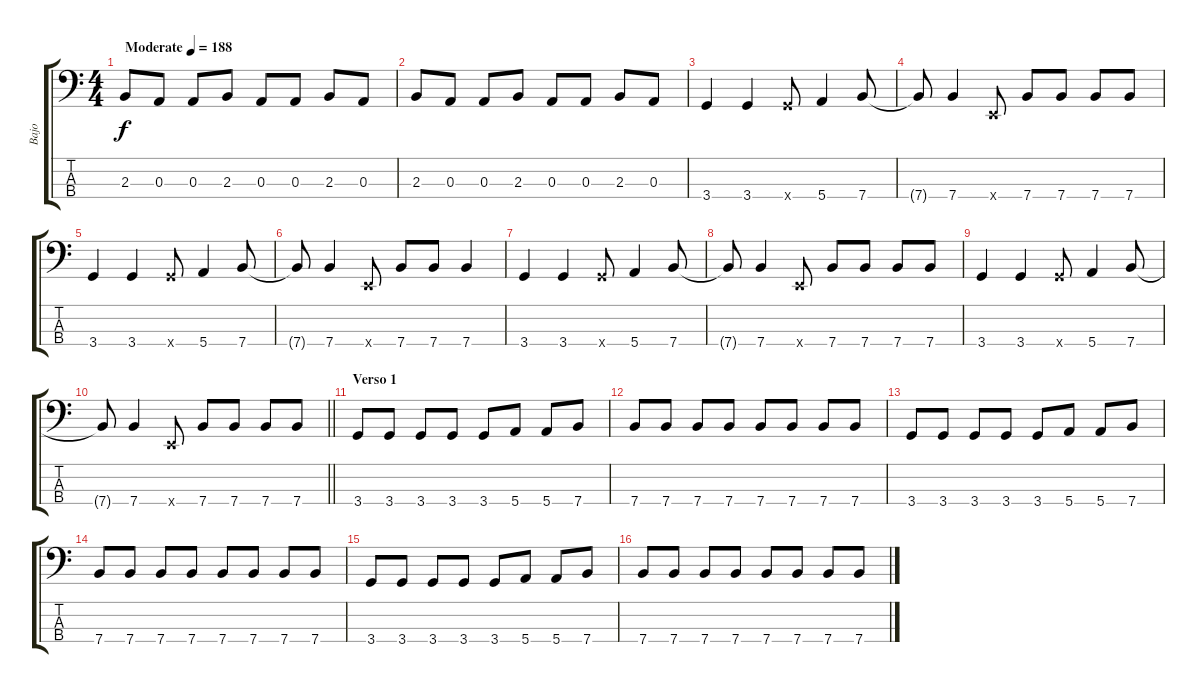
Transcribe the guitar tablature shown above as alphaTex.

\track ("Bajo" "Bajo") {instrument electricbassfinger}
\staff {score tabs}
\tuning (G2 D2 A1 E1) {hide}
\ts (4 4)
\tempo (188 "Moderate")
\clef f4
\ks c
2.3.8{dy f instrument electricbassfinger} 0.3.8 0.3.8 2.3.8 0.3.8 0.3.8 2.3.8 0.3.8 |
2.3.8 0.3.8 0.3.8 2.3.8 0.3.8 0.3.8 2.3.8 0.3.8 |
3.4.4 3.4.4 3.4{x}.8 5.4.4 7.4.8 |
7.4{t}.8 7.4.4 0.4{x}.8 7.4.8 7.4.8 7.4.8 7.4.8 |
3.4.4 3.4.4 3.4{x}.8 5.4.4 7.4.8 |
7.4{t}.8 7.4.4 0.4{x}.8 7.4.8 7.4.8 7.4.4 |
3.4.4 3.4.4 3.4{x}.8 5.4.4 7.4.8 |
7.4{t}.8 7.4.4 0.4{x}.8 7.4.8 7.4.8 7.4.8 7.4.8 |
3.4.4 3.4.4 3.4{x}.8 5.4.4 7.4.8 |
\barLineRight lightlight
7.4{t}.8 7.4.4 0.4{x}.8 7.4.8 7.4.8 7.4.8 7.4.8 |
\section ("" "Verso 1")
3.4.8 3.4.8 3.4.8 3.4.8 3.4.8 5.4.8 5.4.8 7.4.8 |
7.4.8 7.4.8 7.4.8 7.4.8 7.4.8 7.4.8 7.4.8 7.4.8 |
3.4.8 3.4.8 3.4.8 3.4.8 3.4.8 5.4.8 5.4.8 7.4.8 |
7.4.8 7.4.8 7.4.8 7.4.8 7.4.8 7.4.8 7.4.8 7.4.8 |
3.4.8 3.4.8 3.4.8 3.4.8 3.4.8 5.4.8 5.4.8 7.4.8 |
7.4.8 7.4.8 7.4.8 7.4.8 7.4.8 7.4.8 7.4.8 7.4.8
